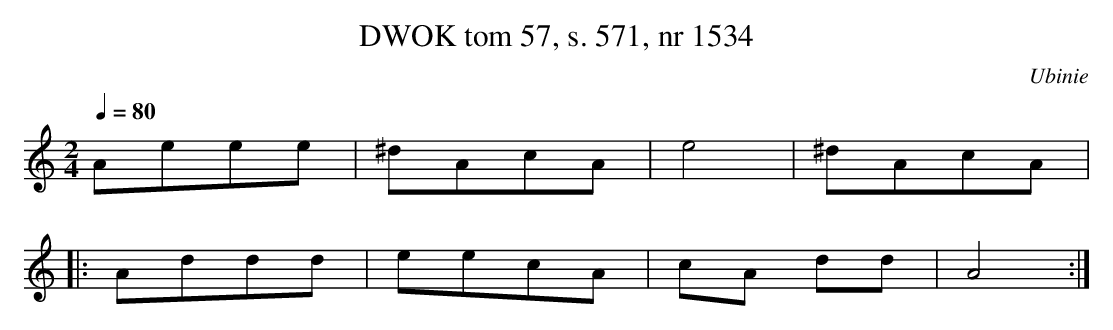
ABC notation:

X:1
T: DWOK tom 57, s. 571, nr 1534
O:Ubinie
L:1/8
M:2/4
K:C
Q:1/4=80
Aeee|^dAcA|e4|^dAcA|
|:Addd|eecA|cA dd|A4:|
